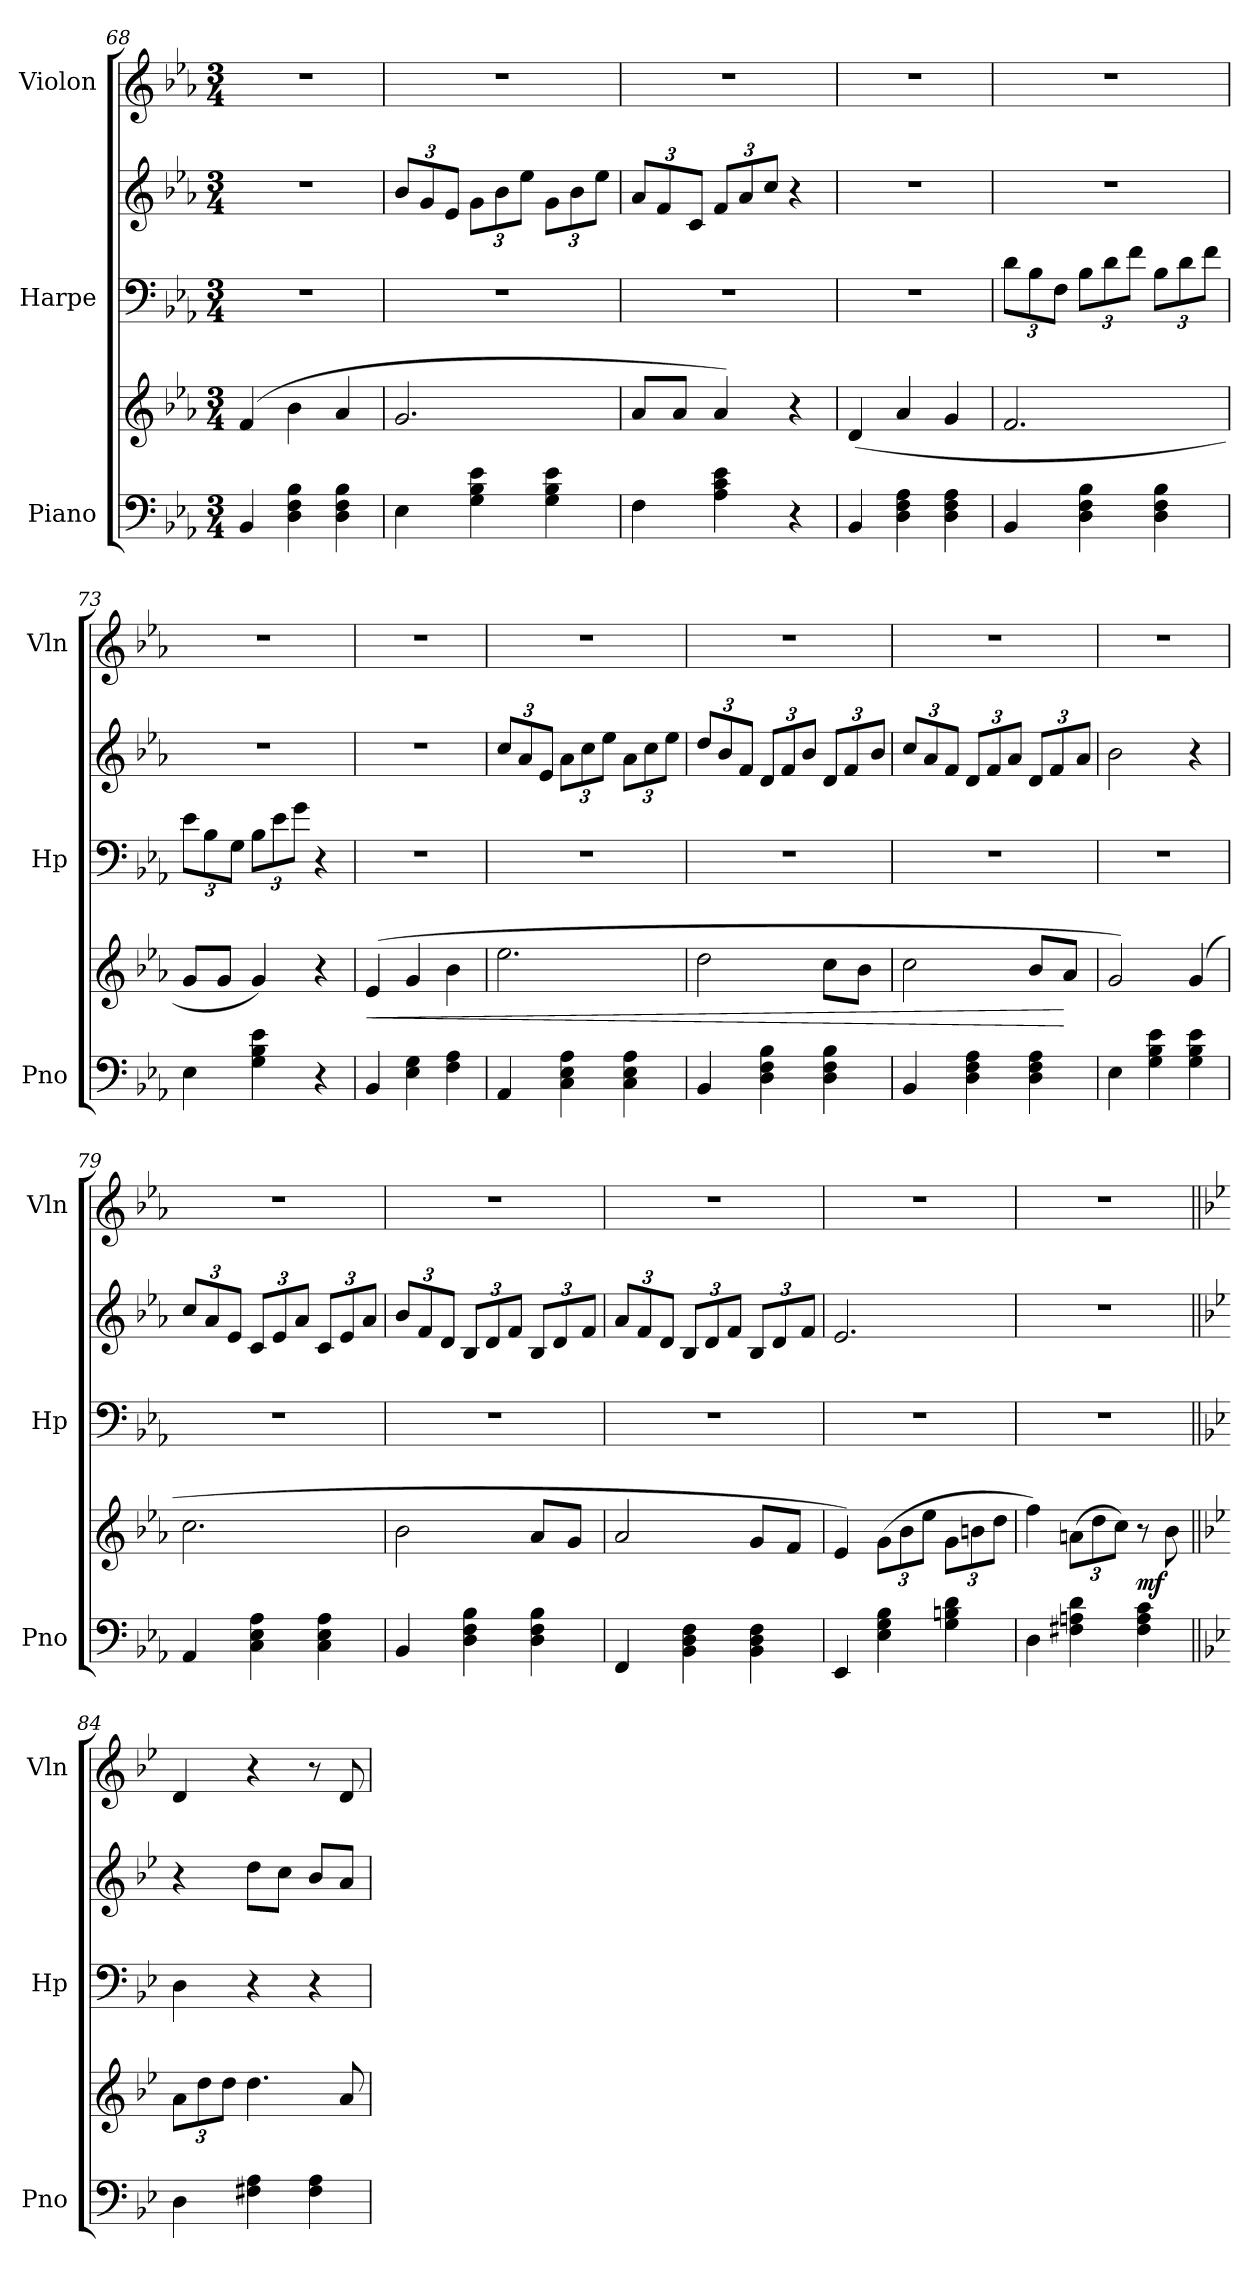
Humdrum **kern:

**kern	**kern	**dynam	**kern	**kern	**kern
*part3	*part3	*part3	*part2	*part2	*part1
*staff5	*staff4	*staff4/5	*staff3	*staff2	*staff1
*I"Piano	*	*	*I"Harpe	*	*I"Violon
*I'Pno	*	*	*I'Hp	*	*I'Vln
*clefF4	*clefG2	*	*clefF4	*clefG2	*clefG2
*k[b-e-a-]	*k[b-e-a-]	*	*k[b-e-a-]	*k[b-e-a-]	*k[b-e-a-]
*M3/4	*M3/4	*	*M3/4	*M3/4	*M3/4
=68	=68	=68	=68	=68	=68
4BB-/	(>4f/	.	2.r	2.r	2.r
4D\ 4F\ 4B-\	4b-\	.	.	.	.
4D\ 4F\ 4B-\	4a-/	.	.	.	.
=69	=69	=69	=69	=69	=69
*	*	*	*	*Xbrackettup	*
4E-\	2.g/	.	2.r	12b-/L	2.r
.	.	.	.	12g/	.
.	.	.	.	12e-/J	.
4G\ 4B-\ 4e-\	.	.	.	12g\L	.
.	.	.	.	12b-\	.
.	.	.	.	12ee-\J	.
4G\ 4B-\ 4e-\	.	.	.	12g\L	.
.	.	.	.	12b-\	.
.	.	.	.	12ee-\J	.
=70	=70	=70	=70	=70	=70
4F\	8a-/L	.	2.r	12a-/L	2.r
.	.	.	.	12f/	.
.	8a-/J	.	.	.	.
.	.	.	.	12c/J	.
4A-\ 4c\ 4e-\	4a-/)	.	.	12f/L	.
.	.	.	.	12a-/	.
.	.	.	.	12cc/J	.
4r	4r	.	.	4r	.
=71	=71	=71	=71	=71	=71
4BB-/	(>4d/	.	2.r	2.r	2.r
4D\ 4F\ 4A-\	4a-/	.	.	.	.
4D\ 4F\ 4A-\	4g/	.	.	.	.
=72	=72	=72	=72	=72	=72
*	*	*	*Xbrackettup	*	*
4BB-/	2.f/	.	12d\L	2.r	2.r
.	.	.	12B-\	.	.
.	.	.	12F\J	.	.
4D\ 4F\ 4B-\	.	.	12B-\L	.	.
.	.	.	12d\	.	.
.	.	.	12f\J	.	.
4D\ 4F\ 4B-\	.	.	12B-\L	.	.
.	.	.	12d\	.	.
.	.	.	12f\J	.	.
=73	=73	=73	=73	=73	=73
4E-\	8g/L	.	12e-\L	2.r	2.r
.	.	.	12B-\	.	.
.	8g/J	.	.	.	.
.	.	.	12G\J	.	.
4G\ 4B-\ 4e-\	4g/)	.	12B-\L	.	.
.	.	.	12e-\	.	.
.	.	.	12g\J	.	.
4r	4r	.	4r	.	.
!!LO:PB:g=z
=74	=74	=74	=74	=74	=74
!	!	!LO:HP:b	!	!	!
4BB-/	(>4e-/	<	2.r	2.r	2.r
4E-\ 4G\	4g/	.	.	.	.
4F\ 4A-\	4b-\	.	.	.	.
=75	=75	=75	=75	=75	=75
4AA-/	2.ee-\	.	2.r	12cc/L	2.r
.	.	.	.	12a-/	.
.	.	.	.	12e-/J	.
4C\ 4E-\ 4A-\	.	.	.	12a-\L	.
.	.	.	.	12cc\	.
.	.	.	.	12ee-\J	.
4C\ 4E-\ 4A-\	.	.	.	12a-\L	.
.	.	.	.	12cc\	.
.	.	.	.	12ee-\J	.
=76	=76	=76	=76	=76	=76
4BB-/	2dd\	.	2.r	12dd/L	2.r
.	.	.	.	12b-/	.
.	.	.	.	12f/J	.
4D\ 4F\ 4B-\	.	.	.	12d/L	.
.	.	.	.	12f/	.
.	.	.	.	12b-/J	.
4D\ 4F\ 4B-\	8cc\L	.	.	12d/L	.
.	.	.	.	12f/	.
.	8b-\J	.	.	.	.
.	.	.	.	12b-/J	.
=77	=77	=77	=77	=77	=77
4BB-/	2cc\	.	2.r	12cc/L	2.r
.	.	.	.	12a-/	.
.	.	.	.	12f/J	.
4D\ 4F\ 4A-\	.	.	.	12d/L	.
.	.	.	.	12f/	.
.	.	.	.	12a-/J	.
4D\ 4F\ 4A-\	8b-/L	.	.	12d/L	.
.	.	.	.	12f/	.
.	8a-/J	[	.	.	.
.	.	.	.	12a-/J	.
=78	=78	=78	=78	=78	=78
4E-\	2g/)	.	2.r	2b-\	2.r
4G\ 4B-\ 4e-\	.	.	.	.	.
4G\ 4B-\ 4e-\	(>4g/	.	.	4r	.
=79	=79	=79	=79	=79	=79
4AA-/	2.cc\	.	2.r	12cc/L	2.r
.	.	.	.	12a-/	.
.	.	.	.	12e-/J	.
4C\ 4E-\ 4A-\	.	.	.	12c/L	.
.	.	.	.	12e-/	.
.	.	.	.	12a-/J	.
4C\ 4E-\ 4A-\	.	.	.	12c/L	.
.	.	.	.	12e-/	.
.	.	.	.	12a-/J	.
=80	=80	=80	=80	=80	=80
4BB-/	2b-\	.	2.r	12b-/L	2.r
.	.	.	.	12f/	.
.	.	.	.	12d/J	.
4D\ 4F\ 4B-\	.	.	.	12B-/L	.
.	.	.	.	12d/	.
.	.	.	.	12f/J	.
4D\ 4F\ 4B-\	8a-/L	.	.	12B-/L	.
.	.	.	.	12d/	.
.	8g/J	.	.	.	.
.	.	.	.	12f/J	.
!!LO:LB:g=z
=81	=81	=81	=81	=81	=81
4FF/	2a-/	.	2.r	12a-/L	2.r
.	.	.	.	12f/	.
.	.	.	.	12d/J	.
4BB-\ 4D\ 4F\	.	.	.	12B-/L	.
.	.	.	.	12d/	.
.	.	.	.	12f/J	.
4BB-\ 4D\ 4F\	8g/L	.	.	12B-/L	.
.	.	.	.	12d/	.
.	8f/J	.	.	.	.
.	.	.	.	12f/J	.
=82	=82	=82	=82	=82	=82
4EE-/	4e-/)	.	2.r	2.e-/	2.r
*	*Xbrackettup	*	*	*	*
4E-\ 4G\ 4B-\	(12g\L	.	.	.	.
.	12b-\	.	.	.	.
.	12ee-\J	.	.	.	.
4G\ 4Bn\ 4d\	12g\L	.	.	.	.
.	12bn\	.	.	.	.
.	12dd\J	.	.	.	.
=83	=83	=83	=83	=83	=83
4D\	4ff\)	.	2.r	2.r	2.r
4F#X\ 4An\ 4d\	(12an\L	.	.	.	.
.	12dd\	.	.	.	.
.	12cc\J)	.	.	.	.
!	!	!LO:DY:b	!	!	!
4F#\ 4A\ 4c\	8r	mf	.	.	.
.	8b-\	.	.	.	.
!!LO:LB:g=z
=84||	=84||	=84||	=84||	=84||	=84||
*k[b-e-]	*k[b-e-]	*	*k[b-e-]	*k[b-e-]	*k[b-e-]
4D\	12a\L	.	4D\	4r	4d/
.	12dd\	.	.	.	.
.	12dd\J	.	.	.	.
4F#X\ 4A\	4.dd\	.	4r	8dd\L	4r
.	.	.	.	8cc\J	.
4F#\ 4A\	.	.	4r	8b-/L	8r
.	8a/	.	.	8a/J	8d/
=	=	=	=	=	=
*-	*-	*-	*-	*-	*-
